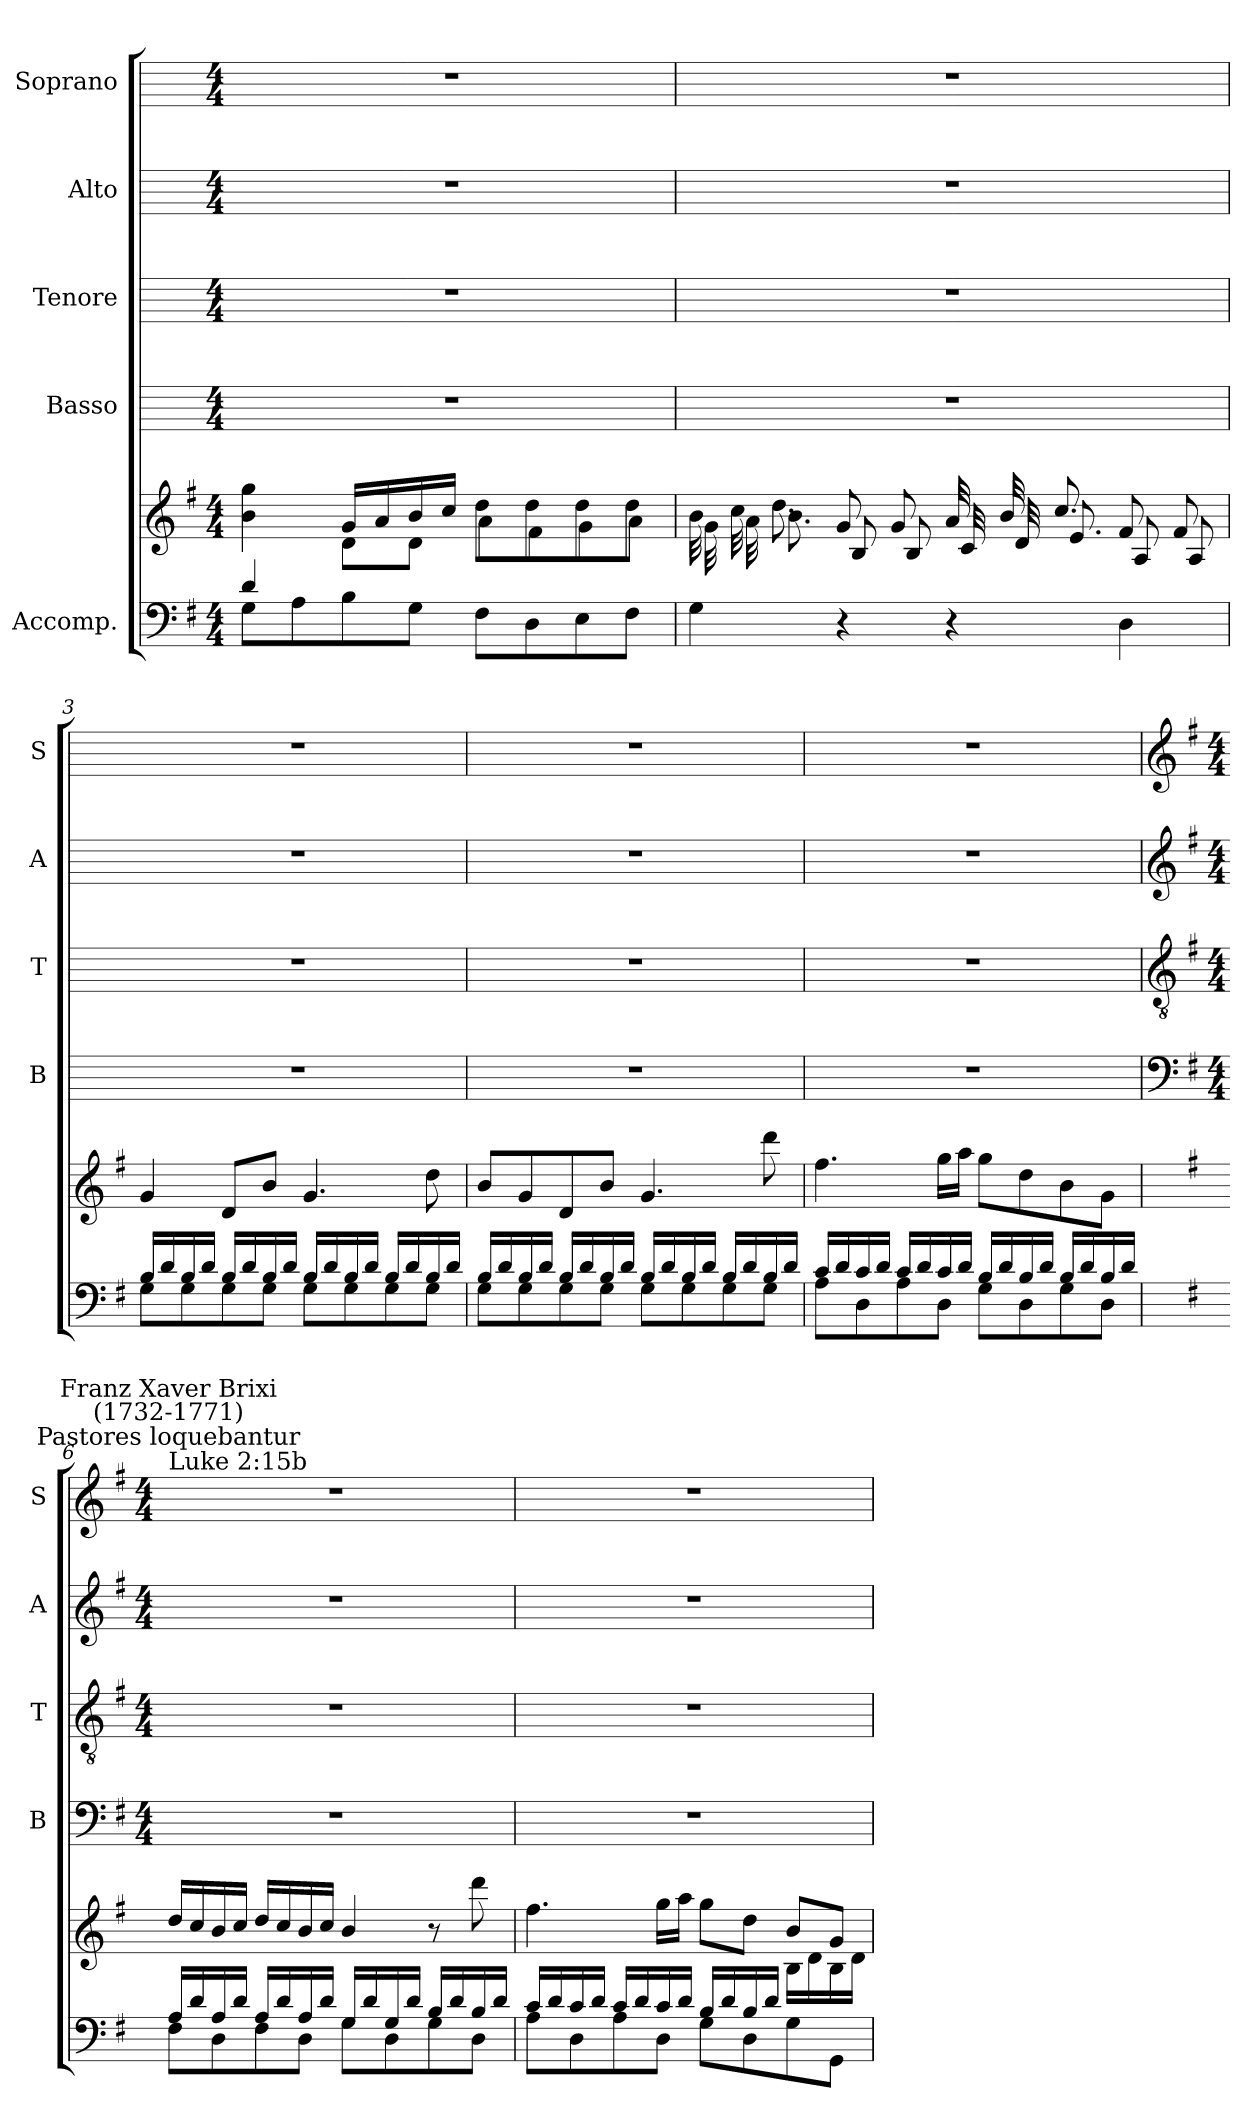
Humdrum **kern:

**kern	**kern	**kern	**kern	**kern	**kern
*part5	*part5	*part4	*part3	*part2	*part1
*staff6	*staff5	*staff4	*staff3	*staff2	*staff1
*I"Accomp.	*	*I"Basso	*I"Tenore	*I"Alto	*I"Soprano
*	*	*I'B	*I'T	*I'A	*I'S
*clefF4	*clefG2	*	*	*	*
*k[f#]	*k[f#]	*	*	*	*
*G:	*G:	*	*	*	*
*M4/4	*M4/4	*M4/4	*M4/4	*M4/4	*M4/4
=1	=1	=1	=1	=1	=1
*^	*^	*	*	*	*
4d/	8GL	4b\ 4gg\	4ryy	1r	1r	1r	1r
.	8A	.	.	.	.	.	.
2.ryy	8B	16g/LL	8d\L	.	.	.	.
.	.	16a/	.	.	.	.	.
.	8GJ	16b/	8d\J	.	.	.	.
.	.	16cc/JJ	.	.	.	.	.
.	8F#L	8dd\L	8aL	.	.	.	.
.	8D	8dd\	8f#	.	.	.	.
.	8E	8dd\	8g	.	.	.	.
.	8F#J	8dd\J	8aJ	.	.	.	.
*v	*v	*	*	*	*	*	*
=2	=2	=2	=2	=2	=2	=2
4G	32b\LLL	32gLLL	1r	1r	1r	1r
.	32cc\	32a	.	.	.	.
.	8.dd\J	8.bJ	.	.	.	.
4r	8gL	8B/L	.	.	.	.
.	8gJ	8B/J	.	.	.	.
4r	32a/LLL	32c/LLL	.	.	.	.
.	32b/	32d/	.	.	.	.
.	8.cc/J	8.e/J	.	.	.	.
4D	8f#L	8A/L	.	.	.	.
.	8f#J	8A/J	.	.	.	.
*	*v	*v	*	*	*	*
=3	=3	=3	=3	=3	=3
*^	*	*	*	*	*
16B/LL	8GL	4g/	1r	1r	1r	1r
16d/	.	.	.	.	.	.
16B/	8G	.	.	.	.	.
16d/JJ	.	.	.	.	.	.
16B/LL	8G	8d/L	.	.	.	.
16d/	.	.	.	.	.	.
16B/	8GJ	8b/J	.	.	.	.
16d/JJ	.	.	.	.	.	.
16B/LL	8GL	4.g/	.	.	.	.
16d/	.	.	.	.	.	.
16B/	8G	.	.	.	.	.
16d/JJ	.	.	.	.	.	.
16B/LL	8G	.	.	.	.	.
16d/	.	.	.	.	.	.
16B/	8GJ	8dd\	.	.	.	.
16d/JJ	.	.	.	.	.	.
=4	=4	=4	=4	=4	=4	=4
16B/LL	8GL	8b/L	1r	1r	1r	1r
16d/	.	.	.	.	.	.
16B/	8G	8g/	.	.	.	.
16d/JJ	.	.	.	.	.	.
16B/LL	8G	8d/	.	.	.	.
16d/	.	.	.	.	.	.
16B/	8GJ	8b/J	.	.	.	.
16d/JJ	.	.	.	.	.	.
16B/LL	8GL	4.g/	.	.	.	.
16d/	.	.	.	.	.	.
16B/	8G	.	.	.	.	.
16d/JJ	.	.	.	.	.	.
16B/LL	8G	.	.	.	.	.
16d/	.	.	.	.	.	.
16B/	8GJ	8ddd\	.	.	.	.
16d/JJ	.	.	.	.	.	.
=5	=5	=5	=5	=5	=5	=5
16c/LL	8AL	4.ff#\	1r	1r	1r	1r
16d/	.	.	.	.	.	.
16c/	8D	.	.	.	.	.
16d/JJ	.	.	.	.	.	.
16c/LL	8A	.	.	.	.	.
16d/	.	.	.	.	.	.
16c/	8DJ	16gg\LL	.	.	.	.
16d/JJ	.	16aa\JJ	.	.	.	.
16B/LL	8GL	8gg\L	.	.	.	.
16d/	.	.	.	.	.	.
16B/	8D	8dd\	.	.	.	.
16d/JJ	.	.	.	.	.	.
16B/LL	8G	8b\	.	.	.	.
16d/	.	.	.	.	.	.
16B/	8DJ	8g\J	.	.	.	.
16d/JJ	.	.	.	.	.	.
!!LO:LB:g=z
=6	=6	=6	=6	=6	=6	=6
*	*	*	*clefF4	*clefGv2	*clefG2	*clefG2
*	*	*	*k[f#]	*k[f#]	*k[f#]	*k[f#]
*	*	*	*G:	*G:	*G:	*G:
*	*	*	*M4/4	*M4/4	*M4/4	*M4/4
!	!	!	!	!	!	!LO:TX:a:t=Luke 2&colon;15b
!	!	!	!	!	!	!LO:TX:a:cj:t=Pastores loquebantur
!	!	!	!	!	!	!LO:TX:a:cj:t=Franz Xaver Brixi\n(1732-1771)
16A/LL	8F#L	16dd/LL	1r	1r	1r	1r
16d/	.	16cc/	.	.	.	.
16A/	8D	16b/	.	.	.	.
16d/JJ	.	16cc/JJ	.	.	.	.
16A/LL	8F#	16dd/LL	.	.	.	.
16d/	.	16cc/	.	.	.	.
16A/	8DJ	16b/	.	.	.	.
16d/JJ	.	16cc/JJ	.	.	.	.
16G/LL	8GL	4b/	.	.	.	.
16d/	.	.	.	.	.	.
16G/	8D	.	.	.	.	.
16d/JJ	.	.	.	.	.	.
16B/LL	8G	8r	.	.	.	.
16d/	.	.	.	.	.	.
16B/	8DJ	8ddd\	.	.	.	.
16d/JJ	.	.	.	.	.	.
=7	=7	=7	=7	=7	=7	=7
*	*	*^	*	*	*	*
16c/LL	8AL	4.ff#\	2.ryy	1r	1r	1r	1r
16d/	.	.	.	.	.	.	.
16c/	8D	.	.	.	.	.	.
16d/JJ	.	.	.	.	.	.	.
16c/LL	8A	.	.	.	.	.	.
16d/	.	.	.	.	.	.	.
16c/	8DJ	16gg\LL	.	.	.	.	.
16d/JJ	.	16aa\JJ	.	.	.	.	.
16B/LL	8G\L	8gg\L	.	.	.	.	.
16d/	.	.	.	.	.	.	.
16B/	8D\	8dd\J	.	.	.	.	.
16d/JJ	.	.	.	.	.	.	.
4ryy	8G\	8b/L	16B\LL	.	.	.	.
.	.	.	16d\	.	.	.	.
.	8GG\J	8g/J	16B\	.	.	.	.
.	.	.	16d\JJ	.	.	.	.
*v	*v	*	*	*	*	*	*
*	*v	*v	*	*	*	*
=	=	=	=	=	=
*-	*-	*-	*-	*-	*-
